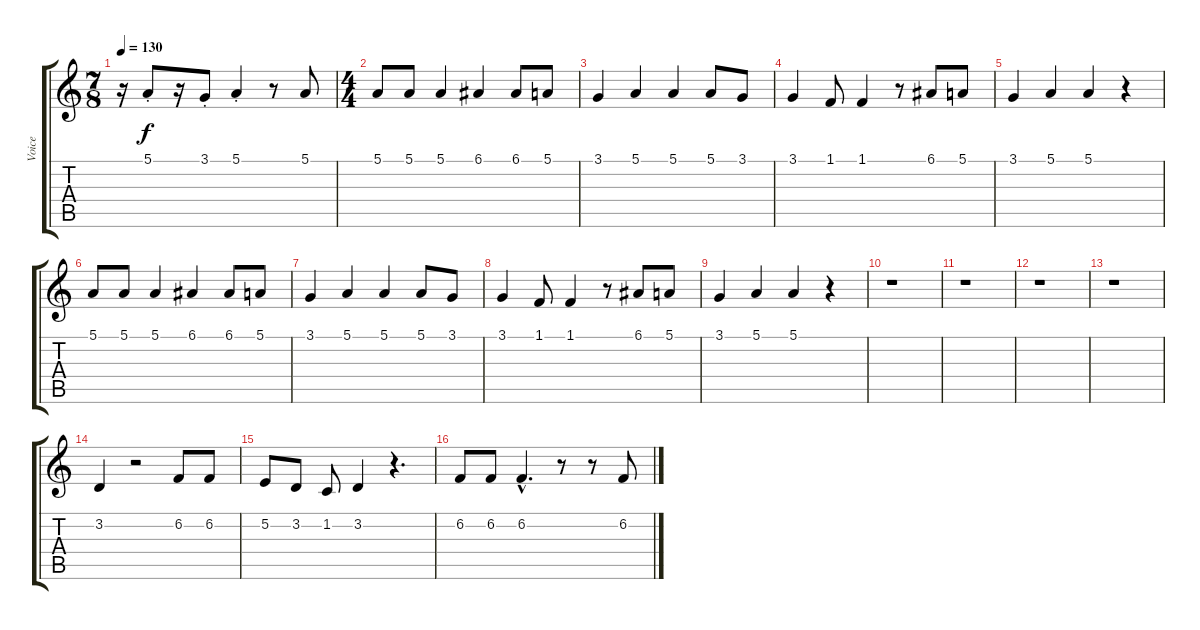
\track ("Voice" "Voice") {instrument choiraahs}
\staff {score tabs}
\tuning (E4 B3 G3 D3 A2 E2) {hide}
\ts (7 8)
\tempo 130
\clef g2
\ks c
r.16{dy f} 5.1{st}.8 r.16 3.1{st}.8 5.1{st}.4 r.8 5.1.8 |
\ts (4 4)
5.1.8 5.1.8 5.1.4 6.1.4 6.1.8 5.1.8 |
3.1.4 5.1.4 5.1.4 5.1.8 3.1.8 |
3.1.4 1.1.8 1.1.4 r.8 6.1.8 5.1.8 |
3.1.4 5.1.4 5.1.4 r.4 |
5.1.8 5.1.8 5.1.4 6.1.4 6.1.8 5.1.8 |
3.1.4 5.1.4 5.1.4 5.1.8 3.1.8 |
3.1.4 1.1.8 1.1.4 r.8 6.1.8 5.1.8 |
3.1.4 5.1.4 5.1.4 r.4 |
r.1 |
r.1 |
r.1 |
r.1 |
3.2.4 r.2 6.2.8 6.2.8 |
5.2.8 3.2.8 1.2.8 3.2.4 r.4{d} |
6.2.8 6.2.8 6.2{hac}.4{d} r.8 r.8 6.2.8
